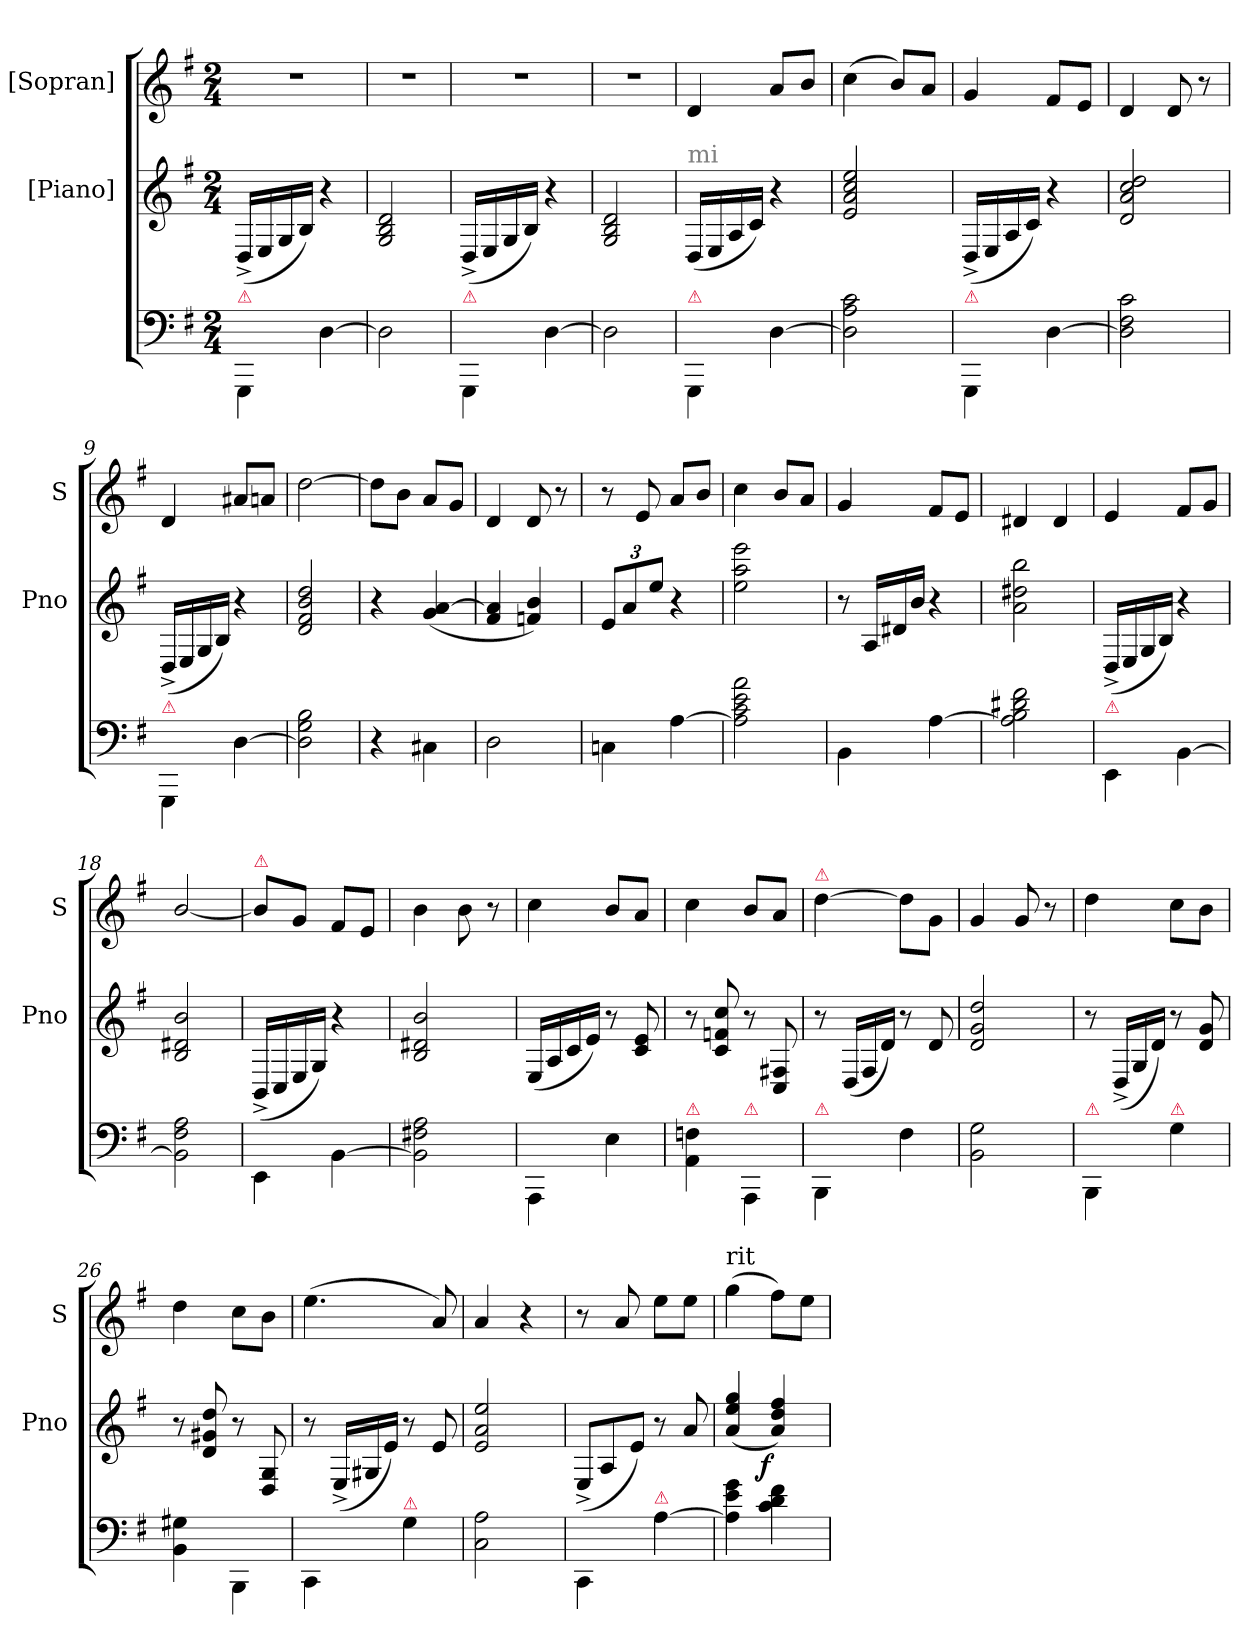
**kern	**kern	**dynam	**kern
*part3	*part2	*part2	*part1
*staff3	*staff2	*staff2	*staff1
*	*I"[Piano]	*	*I"[Sopran]
*	*I'Pno	*	*I'S
*clefF4	*clefG2	*	*clefG2
*k[f#]	*k[f#]	*	*k[f#]
*G:	*G:	*	*G:
*M2/4	*M2/4	*	*M2/4
=1	=1	=1	=1
!LO:TX:a:color=crimson:t=⚠	!	!	!
4GGG\	(>16D^/LL	.	2r
.	16E/	.	.
.	16G/	.	.
.	16B/JJ)	.	.
[4D\	4r	.	.
=2	=2	=2	=2
2D\]	2G/ 2B/ 2d/	.	2r
=3	=3	=3	=3
!LO:TX:a:color=crimson:t=⚠	!	!	!
4GGG\	(>16D^>/LL	.	2r
.	16E/	.	.
.	16G/	.	.
.	16B/JJ)	.	.
[4D\	4r	.	.
=4	=4	=4	=4
2D\]	2G/ 2B/ 2d/	.	2r
=5	=5	=5	=5
!	!LO:TX:a:color=gray:t=mi	!	!
!LO:TX:a:color=crimson:t=⚠	!	!	!
4GGG\	(>16D/LL	.	4d/
.	16E/	.	.
.	16A/	.	.
.	16c/JJ)	.	.
[4D\	4r	.	8a/L
.	.	.	8b/J
=6	=6	=6	=6
2D]\ 2A\ 2c\	2e/ 2a/ 2cc/ 2ee/	.	(>4cc\
.	.	.	8b/L)
.	.	.	8a/J
=7	=7	=7	=7
!LO:TX:a:color=crimson:t=⚠	!	!	!
4GGG\	(>16D^>/LL	.	4g/
.	16E/	.	.
.	16A/	.	.
.	16c/JJ)	.	.
[4D\	4r	.	8f#/L
.	.	.	8e/J
=8	=8	=8	=8
2D]\ 2F#\ 2c\	2d/ 2a/ 2cc/ 2dd/	.	4d/
.	.	.	8d/
.	.	.	8r
=9	=9	=9	=9
!LO:TX:a:color=crimson:t=⚠	!	!	!
4GGG\	(>16D^>/LL	.	4d/
.	16E/	.	.
.	16G/	.	.
.	16B/JJ)	.	.
[4D\	4r	.	8a#X/L
.	.	.	8an/J
=10	=10	=10	=10
2D]\ 2G\ 2B\	2d/ 2f#/ 2b/ 2dd/	.	[2dd\
=11	=11	=11	=11
4r	4r	.	8dd\L]
.	.	.	8b\J
4C#X\	(>4g/ [4a/	.	8a/L
.	.	.	8g/J
=12	=12	=12	=12
2D\	4f#/ 4a]/	.	4d/
.	4fn/ 4b/)	.	8d/
.	.	.	8r
=13	=13	=13	=13
4Cn\	12e/L	.	8r
.	12a/	.	.
.	.	.	8e/
.	12ee/J	.	.
[4A\	4r	.	8a/L
.	.	.	8b/J
=14	=14	=14	=14
2A]\ 2c\ 2e\ 2a\	2ee\ 2aa\ 2eee\	.	4cc\
.	.	.	8b/L
.	.	.	8a/J
=15	=15	=15	=15
4BB\	8r	.	4g/
*	*Xtuplet	*	*
.	24A/LL	.	.
.	24d#X/	.	.
.	24b/JJ	.	.
[4A\	4r	.	8f#/L
.	.	.	8e/J
=16	=16	=16	=16
2A]\ 2B\ 2d#X\ 2f#\	2a\ 2dd#X\ 2bb\	.	4d#X/
.	.	.	4d#/
=17	=17	=17	=17
!LO:TX:a:color=crimson:t=⚠	!	!	!
4EE\	(>16D^>/LL	.	4e/
.	16E/	.	.
.	16G/	.	.
.	16B/JJ)	.	.
[4BB\	4r	.	8f#/L
.	.	.	8g/J
=18	=18	=18	=18
2BB]\ 2F#\ 2A\	2B/ 2d#X/ 2b/	.	[2b/
=19	=19	=19	=19
!	!	!	!LO:TX:a:color=crimson:t=⚠
4EE\	(>16BB^>/LL	.	8b/L]
.	16C/	.	.
.	16E/	.	8g/J
.	16G/JJ)	.	.
[4BB\	4r	.	8f#/L
.	.	.	8e/J
=20	=20	=20	=20
2BB]\ 2F#X\ 2A\	2B/ 2d#X/ 2b/	.	4b\
.	.	.	8b\
.	.	.	8r
=21	=21	=21	=21
4AAA\	(>16E/LL	.	4cc\
.	16A/	.	.
.	16c/	.	.
.	16e/JJ)	.	.
4E\	8r	.	8b/L
.	8c/ 8e/	.	8a/J
=22	=22	=22	=22
!LO:TX:a:color=crimson:t=⚠	!	!	!
4AA\ 4Fn\	8r	.	4cc\
.	8c/ 8fn/ 8cc/	.	.
!LO:TX:a:color=crimson:t=⚠	!	!	!
4AAA\	8r	.	8b/L
.	8C/ 8F#X/	.	8a/J
=23	=23	=23	=23
!	!	!	!LO:TX:a:color=crimson:t=⚠
!LO:TX:a:color=crimson:t=⚠	!	!	!
4BBB\	8r	.	[4dd\
.	(>24D/LL	.	.
.	24F#/	.	.
.	24d/JJ)	.	.
4F#\	8r	.	8dd\L]
.	8d/	.	8g\J
=24	=24	=24	=24
2BB\ 2G\	2d/ 2g/ 2dd/	.	4g/
.	.	.	8g/
.	.	.	8r
=25	=25	=25	=25
!LO:TX:a:color=crimson:t=⚠	!	!	!
4BBB\	8r	.	4dd\
.	(>24D^>/LL	.	.
.	24G/	.	.
.	24d/JJ)	.	.
!LO:TX:a:color=crimson:t=⚠	!	!	!
4G\	8r	.	8cc\L
.	8d/ 8g/	.	8b\J
=26	=26	=26	=26
4BB\ 4G#X\	8r	.	4dd\
.	8d/ 8g#X/ 8dd/	.	.
4BBB\	8r	.	8cc\L
.	8D/ 8G/	.	8b\J
=27	=27	=27	=27
4CC\	8r	.	(>4.ee\
.	(>24E^>/LL	.	.
.	24G#X/	.	.
.	24e/JJ)	.	.
!LO:TX:a:color=crimson:t=⚠	!	!	!
4G\	8r	.	.
.	8e/	.	8a/)
=28	=28	=28	=28
2C\ 2A\	2e/ 2a/ 2ee/	.	4a/
.	.	.	4r
=29	=29	=29	=29
4CC\	(>12E^>/L	.	8r
.	12A/	.	.
.	.	.	8a/
.	12e/J)	.	.
!LO:TX:a:color=crimson:t=⚠	!	!	!
[4A\	8r	.	8ee\L
.	8a/	.	8ee\J
=30	=30	=30	=30
!	!	!	!LO:TX:a:t=rit
4A]\ 4e\ 4g\	(>4a/ 4ee/ 4gg/	.	(>4gg\
!	!	!LO:DY:rj	!
4c\ 4d\ 4f#\	4a/ 4dd/ 4ff#/)	f	8ff#\L)
.	.	.	8ee\J
=	=	=	=
*-	*-	*-	*-
